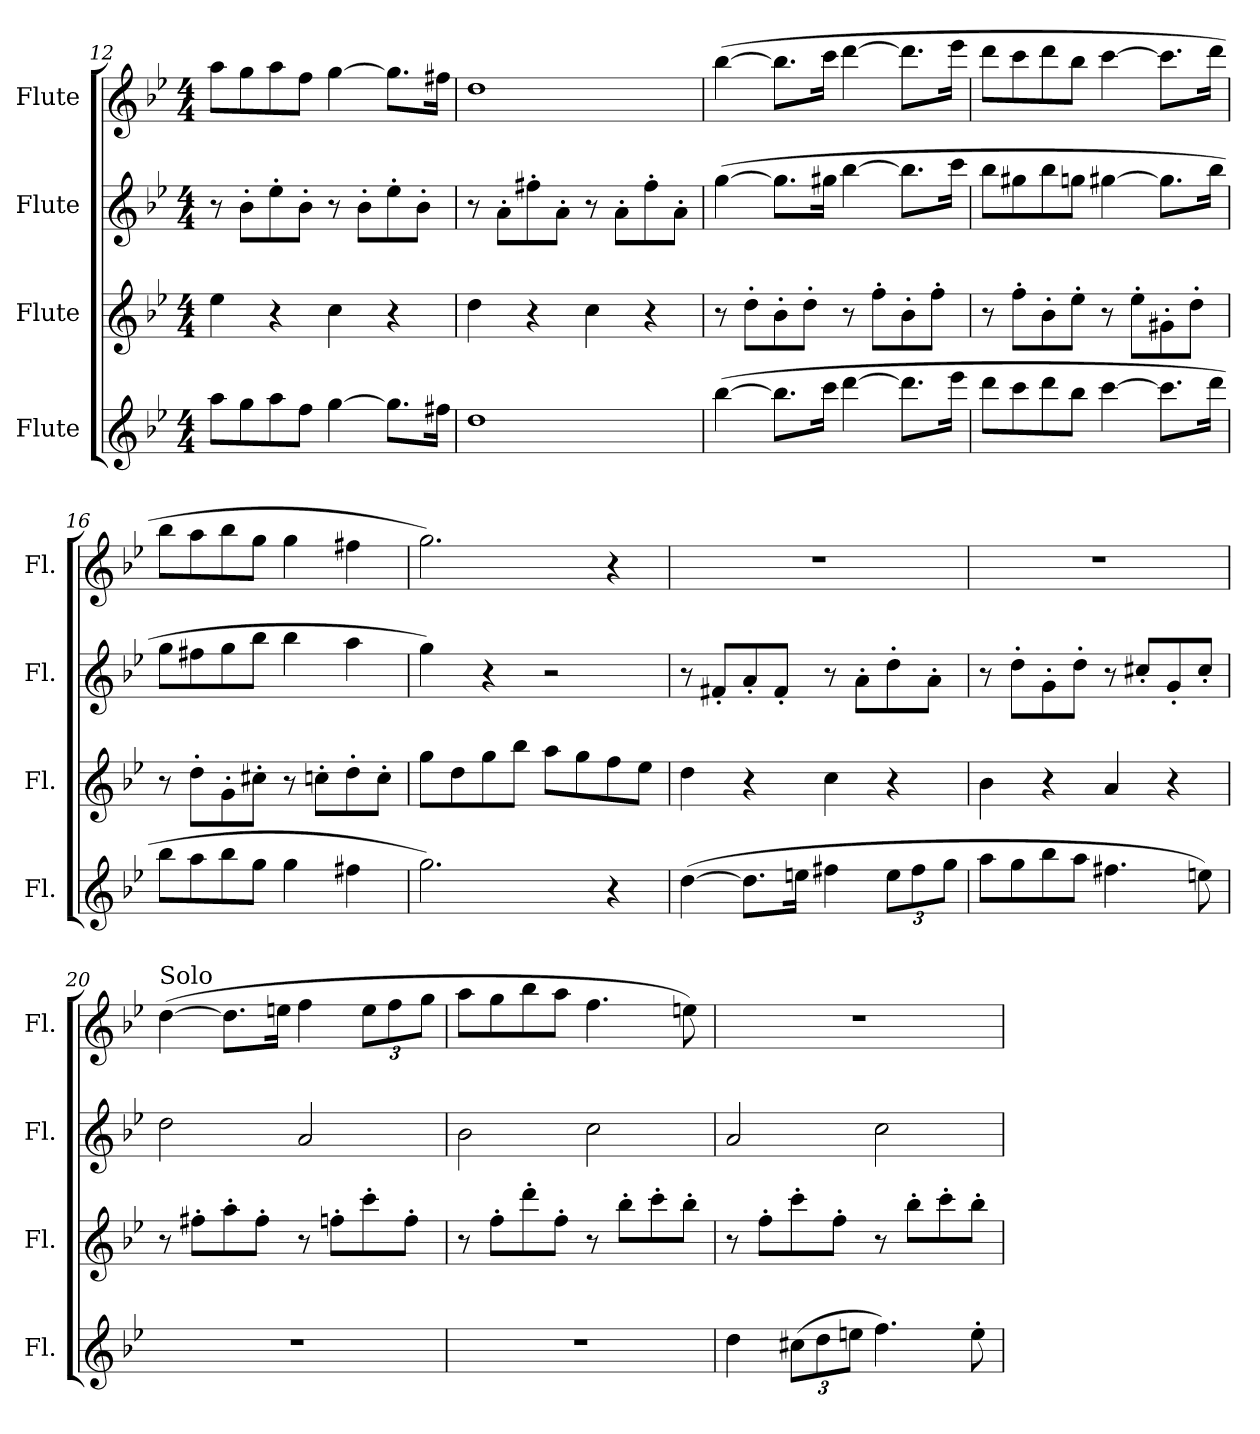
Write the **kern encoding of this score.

**kern	**kern	**kern	**kern
*part4	*part3	*part2	*part1
*staff4	*staff3	*staff2	*staff1
*I"Flute	*I"Flute	*I"Flute	*I"Flute
*I'Fl.	*I'Fl.	*I'Fl.	*I'Fl.
*clefG2	*clefG2	*clefG2	*clefG2
*k[b-e-]	*k[b-e-]	*k[b-e-]	*k[b-e-]
*M4/4	*M4/4	*M4/4	*M4/4
=12	=12	=12	=12
8aa\L	4ee-\	8r	8aa\L
8gg\	.	8b-'\L	8gg\
8aa\	4r	8ee-'\	8aa\
8ff\J	.	8b-'\J	8ff\J
[4gg\	4cc\	8r	[4gg\
.	.	8b-'\L	.
8.gg\L]	4r	8ee-'\	8.gg\L]
.	.	8b-'\J	.
16ff#X\Jk	.	.	16ff#X\Jk
!!LO:LB:g=z
=13	=13	=13	=13
1dd	4dd\	8r	1dd
.	.	8a'\L	.
.	4r	8ff#X'\	.
.	.	8a'\J	.
.	4cc\	8r	.
.	.	8a'\L	.
.	4r	8ff#'\	.
.	.	8a'\J	.
=14	=14	=14	=14
(>[4bb-\	8r	(>[4gg\	(>[4bb-\
.	8dd'\L	.	.
8.bb-\L]	8b-'\	8.gg\L]	8.bb-\L]
.	8dd'\J	.	.
16ccc\Jk	.	16gg#X\Jk	16ccc\Jk
[4ddd\	8r	[4bb-\	[4ddd\
.	8ff'\L	.	.
8.ddd\L]	8b-'\	8.bb-\L]	8.ddd\L]
.	8ff'\J	.	.
16eee-\Jk	.	16ccc\Jk	16eee-\Jk
=15	=15	=15	=15
8ddd\L	8r	8bb-\L	8ddd\L
8ccc\	8ff'\L	8gg#X\	8ccc\
8ddd\	8b-'\	8bb-\	8ddd\
8bb-\J	8ee-'\J	8ggn\J	8bb-\J
[4ccc\	8r	[4gg#X\	[4ccc\
.	8ee-'\L	.	.
8.ccc\L]	8g#X'\	8.gg#\L]	8.ccc\L]
.	8dd'\J	.	.
16ddd\Jk	.	16bb-\Jk	16ddd\Jk
=16	=16	=16	=16
8bb-\L	8r	8gg\L	8bb-\L
8aa\	8dd'\L	8ff#X\	8aa\
8bb-\	8g'\	8gg\	8bb-\
8gg\J	8cc#X'\J	8bb-\J	8gg\J
4gg\	8r	4bb-\	4gg\
.	8ccn'\L	.	.
4ff#X\	8dd'\	4aa\	4ff#X\
.	8cc'\J	.	.
!!LO:LB:g=z
=17	=17	=17	=17
2.gg\)	8gg\L	4gg\)	2.gg\)
.	8dd\	.	.
.	8gg\	4r	.
.	8bb-\J	.	.
.	8aa\L	2r	.
.	8gg\	.	.
4r	8ff\	.	4r
.	8ee-\J	.	.
=18	=18	=18	=18
(>[4dd\	4dd\	8r	1r
.	.	8f#X'/L	.
8.dd\L]	4r	8a'/	.
.	.	8f#'/J	.
16een\Jk	.	.	.
4ff#X\	4cc\	8r	.
.	.	8a'\L	.
*Xbrackettup	*	*	*
12ee\L	4r	8dd'\	.
12ff#\	.	.	.
.	.	8a'\J	.
12gg\J	.	.	.
=19	=19	=19	=19
8aa\L	4b-\	8r	1r
8gg\	.	8dd'\L	.
8bb-\	4r	8g'\	.
8aa\J	.	8dd'\J	.
4.ff#X\	4a/	8r	.
.	.	8cc#X'/L	.
.	4r	8g'/	.
8een\)	.	8cc#'/J	.
=20	=20	=20	=20
!	!	!	!LO:TX:a:t=Solo
1r	8r	2dd\	(>[4dd\
.	8ff#X'\L	.	.
.	8aa'\	.	8.dd\L]
.	8ff#'\J	.	.
.	.	.	16een\Jk
.	8r	2a/	4ff\
.	8ffn'\L	.	.
*	*	*	*Xbrackettup
.	8ccc'\	.	12ee\L
.	.	.	12ff\
.	8ff'\J	.	.
.	.	.	12gg\J
!!LO:PB:g=z
=21	=21	=21	=21
1r	8r	2b-\	8aa\L
.	8ff'\L	.	8gg\
.	8ddd'\	.	8bb-\
.	8ff'\J	.	8aa\J
.	8r	2cc\	4.ff\
.	8bb-'\L	.	.
.	8ccc'\	.	.
.	8bb-'\J	.	8een\)
=22	=22	=22	=22
4dd\	8r	2a/	1r
.	8ff'\L	.	.
(>12cc#X\L	8ccc'\	.	.
12dd\	.	.	.
.	8ff'\J	.	.
12een\J	.	.	.
4.ff\)	8r	2cc\	.
.	8bb-'\L	.	.
.	8ccc'\	.	.
8ee'\	8bb-'\J	.	.
=	=	=	=
*-	*-	*-	*-
